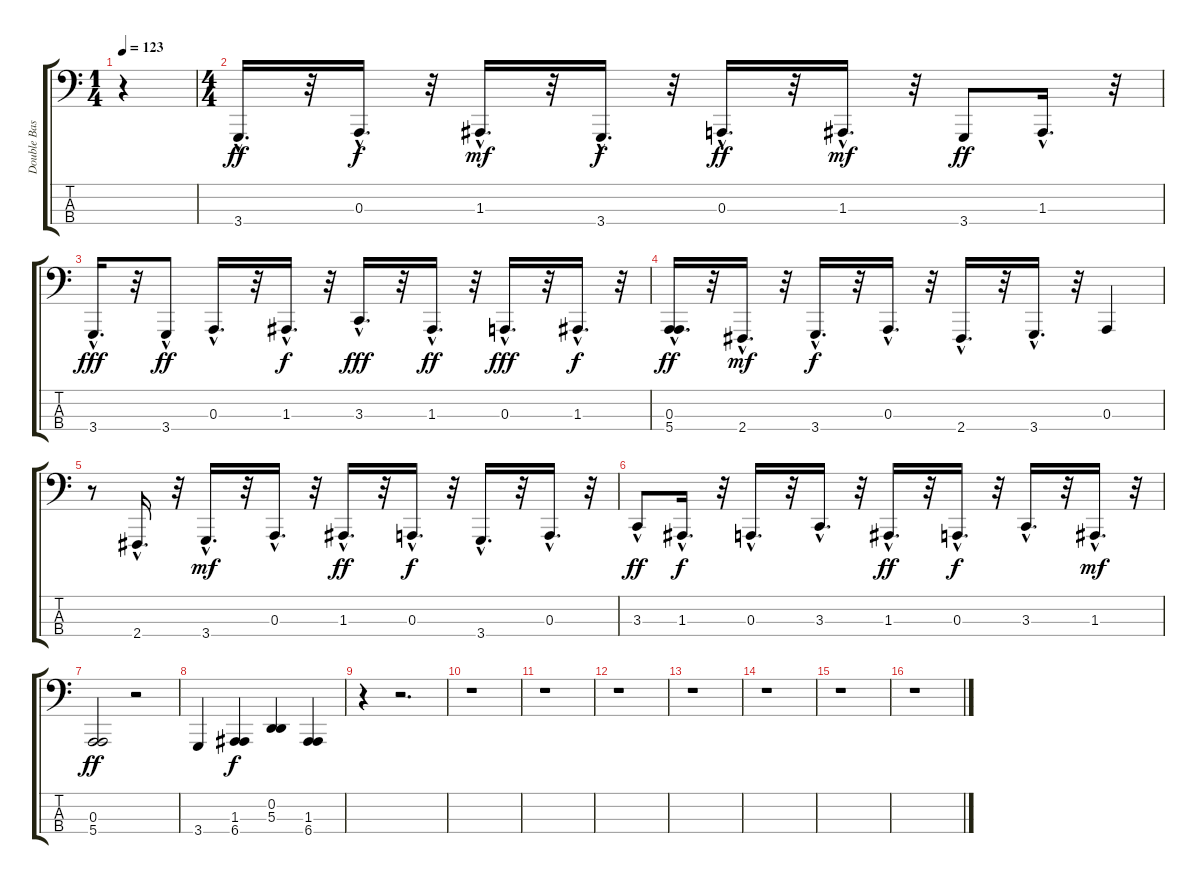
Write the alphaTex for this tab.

\track ("Double Bass" "Double Bas") {instrument pizzicatostrings}
\staff {score tabs}
\tuning (G2 D2 A1 E1) {hide}
\ts (1 4)
\tempo 123
\clef f4
\ks c
r.4{dy ff instrument pizzicatostrings} |
\ts (4 4)
3.4{hac}.16{d} r.32 0.3{hac}.16{d dy f} r.32 1.3{hac}.16{d dy mf} r.32 3.4{hac}.16{d dy f} r.32 0.3{hac}.16{d dy ff} r.32 1.3{hac}.16{d dy mf} r.32 3.4.8{dy ff} 1.3{hac}.16{d} r.32 |
3.4{hac}.16{d dy fff} r.32 3.4{hac}.8{dy ff} 0.3{hac}.16{d} r.32 1.3{hac}.16{d dy f} r.32 3.3{hac}.16{d dy fff} r.32 1.3{hac}.16{d dy ff} r.32 0.3{hac}.16{d dy fff} r.32 1.3{hac}.16{d dy f} r.32 |
(0.3{hac} 5.4{hac}).16{d dy ff} r.32 2.4{hac}.16{d dy mf} r.32 3.4{hac}.16{d dy f} r.32 0.3{hac}.16{d} r.32 2.4{hac}.16{d} r.32 3.4{hac}.16{d} r.32 0.3.4 |
r.8 2.4{hac}.16{d} r.32 3.4{hac}.16{d dy mf} r.32 0.3{hac}.16{d} r.32 1.3{hac}.16{d dy ff} r.32 0.3{hac}.16{d dy f} r.32 3.4{hac}.16{d} r.32 0.3{hac}.16{d} r.32 |
3.3{hac}.8{dy ff} 1.3{hac}.16{d dy f} r.32 0.3{hac}.16{d} r.32 3.3{hac}.16{d} r.32 1.3{hac}.16{d dy ff} r.32 0.3{hac}.16{d dy f} r.32 3.3{hac}.16{d} r.32 1.3{hac}.16{d dy mf} r.32 |
(0.3 5.4).2{dy ff} r.2 |
3.4.4 (1.3 6.4).4{dy f} (0.2 5.3).4 (1.3 6.4).4 |
r.4 r.2{d} |
r.1 |
r.1 |
r.1 |
r.1 |
r.1 |
r.1 |
r.1
